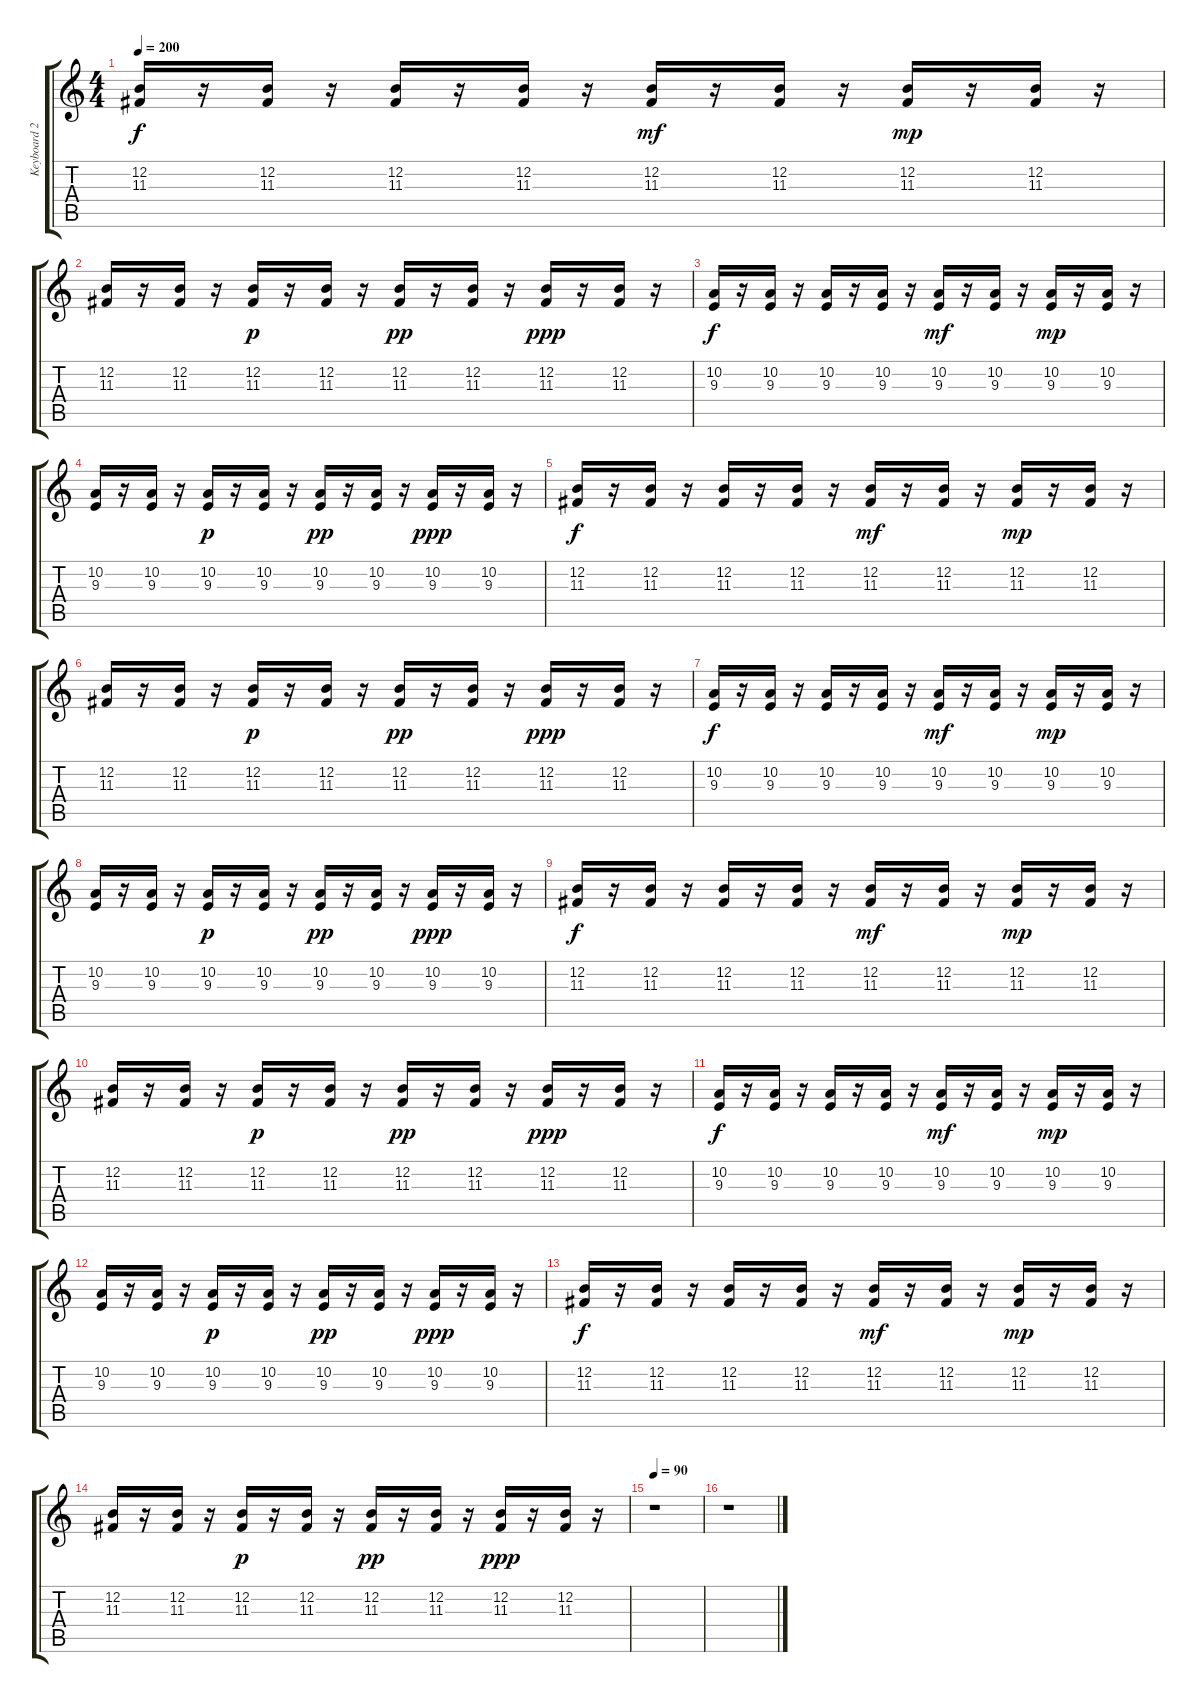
\track ("Keyboard 2" "Keyboard 2") {instrument synthstrings1}
\staff {score tabs}
\tuning (E4 B3 G3 D3 A2 E2) {hide}
\ts (4 4)
\tempo 200
\clef g2
\ks c
(12.2 11.3).16{dy f} r.16 (12.2 11.3).16 r.16 (12.2 11.3).16 r.16 (12.2 11.3).16 r.16 (12.2 11.3).16{dy mf} r.16 (12.2 11.3).16 r.16 (12.2 11.3).16{dy mp} r.16 (12.2 11.3).16 r.16 |
(12.2 11.3).16 r.16 (12.2 11.3).16 r.16 (12.2 11.3).16{dy p} r.16 (12.2 11.3).16 r.16 (12.2 11.3).16{dy pp} r.16 (12.2 11.3).16 r.16 (12.2 11.3).16{dy ppp} r.16 (12.2 11.3).16 r.16 |
(10.2 9.3).16{dy f} r.16 (10.2 9.3).16 r.16 (10.2 9.3).16 r.16 (10.2 9.3).16 r.16 (10.2 9.3).16{dy mf} r.16 (10.2 9.3).16 r.16 (10.2 9.3).16{dy mp} r.16 (10.2 9.3).16 r.16 |
(10.2 9.3).16 r.16 (10.2 9.3).16 r.16 (10.2 9.3).16{dy p} r.16 (10.2 9.3).16 r.16 (10.2 9.3).16{dy pp} r.16 (10.2 9.3).16 r.16 (10.2 9.3).16{dy ppp} r.16 (10.2 9.3).16 r.16 |
(12.2 11.3).16{dy f volume 9} r.16 (12.2 11.3).16 r.16 (12.2 11.3).16 r.16 (12.2 11.3).16 r.16 (12.2 11.3).16{dy mf} r.16 (12.2 11.3).16 r.16 (12.2 11.3).16{dy mp} r.16 (12.2 11.3).16 r.16 |
(12.2 11.3).16 r.16 (12.2 11.3).16 r.16 (12.2 11.3).16{dy p} r.16 (12.2 11.3).16 r.16 (12.2 11.3).16{dy pp} r.16 (12.2 11.3).16 r.16 (12.2 11.3).16{dy ppp} r.16 (12.2 11.3).16 r.16 |
(10.2 9.3).16{dy f volume 7} r.16 (10.2 9.3).16 r.16 (10.2 9.3).16 r.16 (10.2 9.3).16 r.16 (10.2 9.3).16{dy mf} r.16 (10.2 9.3).16 r.16 (10.2 9.3).16{dy mp} r.16 (10.2 9.3).16 r.16 |
(10.2 9.3).16 r.16 (10.2 9.3).16 r.16 (10.2 9.3).16{dy p} r.16 (10.2 9.3).16 r.16 (10.2 9.3).16{dy pp} r.16 (10.2 9.3).16 r.16 (10.2 9.3).16{dy ppp} r.16 (10.2 9.3).16 r.16 |
(12.2 11.3).16{dy f volume 0} r.16 (12.2 11.3).16 r.16 (12.2 11.3).16 r.16 (12.2 11.3).16 r.16 (12.2 11.3).16{dy mf} r.16 (12.2 11.3).16 r.16 (12.2 11.3).16{dy mp} r.16 (12.2 11.3).16 r.16 |
(12.2 11.3).16 r.16 (12.2 11.3).16 r.16 (12.2 11.3).16{dy p} r.16 (12.2 11.3).16 r.16 (12.2 11.3).16{dy pp} r.16 (12.2 11.3).16 r.16 (12.2 11.3).16{dy ppp} r.16 (12.2 11.3).16 r.16 |
(10.2 9.3).16{dy f} r.16 (10.2 9.3).16 r.16 (10.2 9.3).16 r.16 (10.2 9.3).16 r.16 (10.2 9.3).16{dy mf} r.16 (10.2 9.3).16 r.16 (10.2 9.3).16{dy mp} r.16 (10.2 9.3).16 r.16 |
(10.2 9.3).16 r.16 (10.2 9.3).16 r.16 (10.2 9.3).16{dy p} r.16 (10.2 9.3).16 r.16 (10.2 9.3).16{dy pp} r.16 (10.2 9.3).16 r.16 (10.2 9.3).16{dy ppp} r.16 (10.2 9.3).16 r.16 |
(12.2 11.3).16{dy f} r.16 (12.2 11.3).16 r.16 (12.2 11.3).16 r.16 (12.2 11.3).16 r.16 (12.2 11.3).16{dy mf} r.16 (12.2 11.3).16 r.16 (12.2 11.3).16{dy mp} r.16 (12.2 11.3).16 r.16 |
(12.2 11.3).16 r.16 (12.2 11.3).16 r.16 (12.2 11.3).16{dy p} r.16 (12.2 11.3).16 r.16 (12.2 11.3).16{dy pp} r.16 (12.2 11.3).16 r.16 (12.2 11.3).16{dy ppp} r.16 (12.2 11.3).16 r.16 |
\section ("" "")
\tempo 90
r.1 |
r.1
